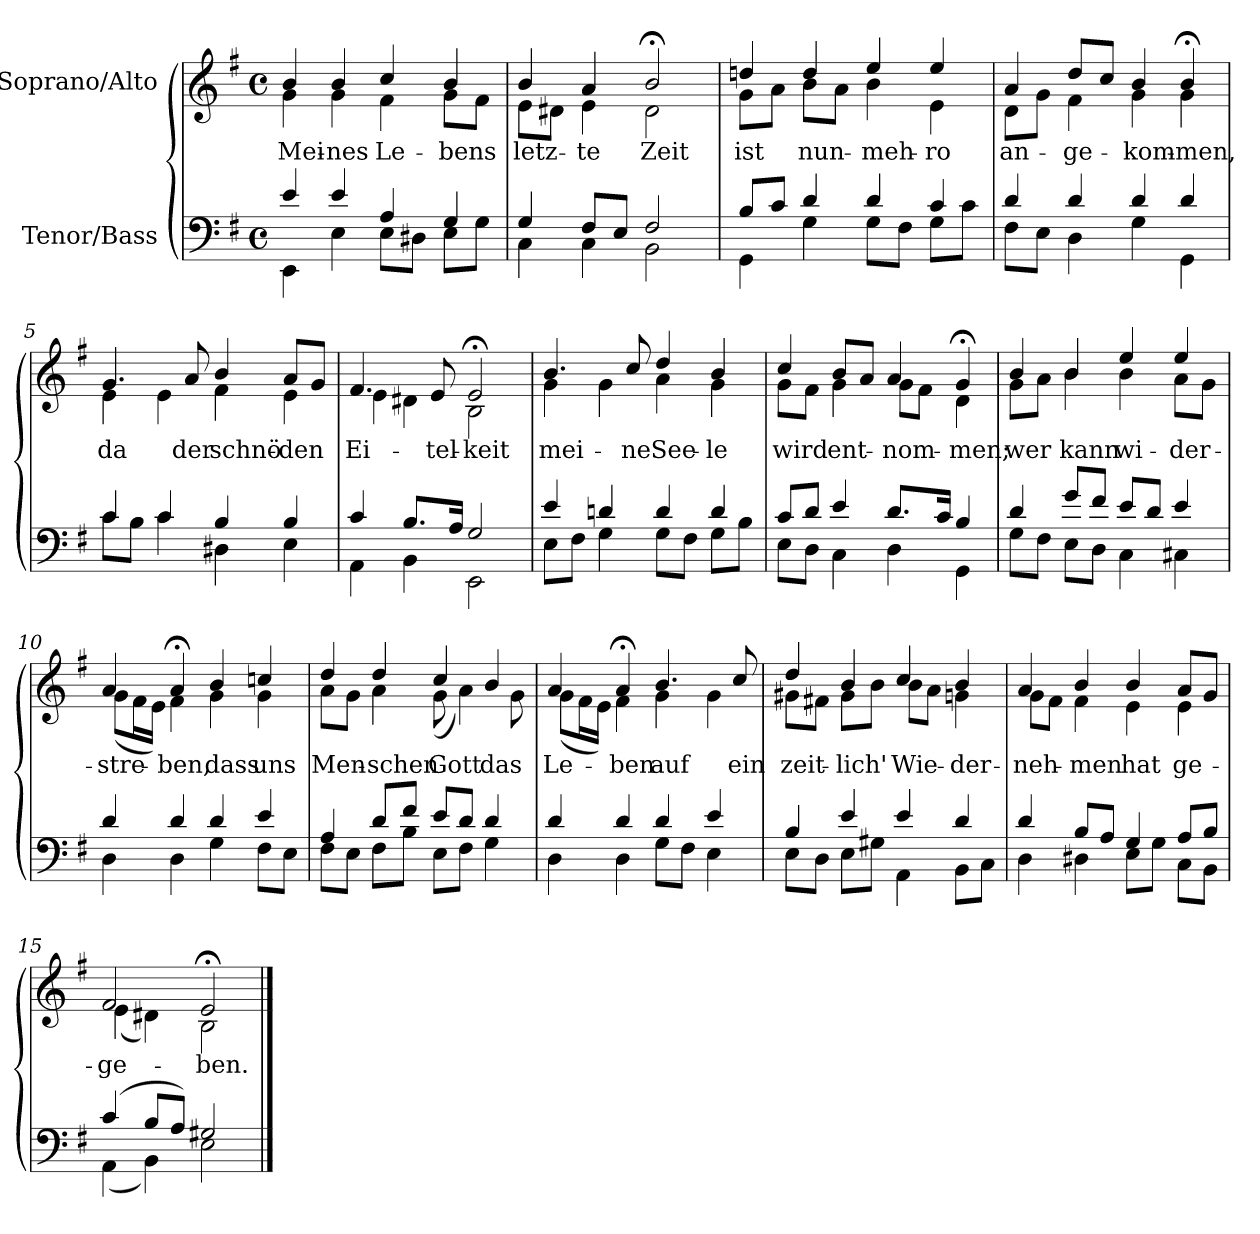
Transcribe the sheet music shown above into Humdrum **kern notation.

**kern	**kern	**text
*part2	*part1	*part1
*staff2	*staff1	*staff1
*I"Tenor/Bass	*I"Soprano/Alto	*
*clefF4	*clefG2	*
*k[f#]	*k[f#]	*
*M4/4	*M4/4	*
*met(c)	*met(c)	*
=1	=1	=1
*^	*	*
!	!	!	!LO:LY:b
*	*	*^	*
4e/	4EE\	4b/	4g\	Mei-
!	!	!	!	!LO:LY:b
4e/	4E\	4b/	4g\	-nes
!	!	!	!	!LO:LY:b
4A/	8E\L	4cc/	4f#\	Le-
.	8D#X\J	.	.	.
!	!	!	!	!LO:LY:b
4G/	8E\L	4b/	8g\L	-bens
.	8G\J	.	8f#\J	.
=2	=2	=2	=2	=2
!	!	!	!	!LO:LY:b
4G/	4C\	4b/	8e\L	letz-
.	.	.	8d#X\J	.
!	!	!	!	!LO:LY:b
8F#/L	4C\	4a/	4e\	-te
8E/J	.	.	.	.
!	!	!	!	!LO:LY:b
2F#/	2BB\	2b;</	2d#\	Zeit
=3	=3	=3	=3	=3
!	!	!	!	!LO:LY:b
8B/L	4GG\	4ddn/	8g\L	ist
8c/J	.	.	8a\J	.
!	!	!	!	!LO:LY:b
4d/	4G\	4dd/	8b\L	nun-
.	.	.	8a\J	.
!	!	!	!	!LO:LY:b
4d/	8G\L	4ee/	4b\	-meh-
.	8F#\J	.	.	.
!	!	!	!	!LO:LY:b
4c/	8G\L	4ee/	4e\	-ro
.	8c\J	.	.	.
=4	=4	=4	=4	=4
!	!	!	!	!LO:LY:b
4d/	8F#\L	4a/	8d\L	an-
.	8E\J	.	8g\J	.
!	!	!	!	!LO:LY:b
4d/	4D\	8dd/L	4f#\	-ge-
.	.	8cc/J	.	.
!	!	!	!	!LO:LY:b
4d/	4G\	4b/	4g\	-kom-
!	!	!	!	!LO:LY:b
4d/	4GG\	4b;</	4g\	-men,
=5	=5	=5	=5	=5
!	!	!	!	!LO:LY:b
4c/	8c\L	4.g/	4e\	da
.	8B\J	.	.	.
4c/	4c\	.	4e\	.
!	!	!	!	!LO:LY:b
.	.	8a/	.	der
!	!	!	!	!LO:LY:b
4B/	4D#X\	4b/	4f#\	schnö-
!	!	!	!	!LO:LY:b
4B/	4E\	8a/L	4e\	-den
.	.	8g/J	.	.
!!LO:LB:g=z	!!
=6	=6	=6	=6	=6
!	!	!	!	!LO:LY:b
4c/	4AA\	4.f#/	4e\	Ei-
8.B/L	4BB\	.	4d#X\	.
!	!	!	!	!LO:LY:b
.	.	8e/	.	-tel-
16A/Jk	.	.	.	.
!	!	!	!	!LO:LY:b
2G/	2EE\	2e;</	2B\	-keit
=7	=7	=7	=7	=7
!	!	!	!	!LO:LY:b
4e/	8E\L	4.b/	4g\	mei-
.	8F#\J	.	.	.
4dn/	4G\	.	4g\	.
!	!	!	!	!LO:LY:b
.	.	8cc/	.	-ne
!	!	!	!	!LO:LY:b
4d/	8G\L	4dd/	4a\	See-
.	8F#\J	.	.	.
!	!	!	!	!LO:LY:b
4d/	8G\L	4b/	4g\	-le
.	8B\J	.	.	.
=8	=8	=8	=8	=8
!	!	!	!	!LO:LY:b
8c/L	8E\L	4cc/	8g\L	wird
8d/J	8D\J	.	8f#\J	.
!	!	!	!	!LO:LY:b
4e/	4C\	8b/L	4g\	ent-
.	.	8a/J	.	.
!	!	!	!	!LO:LY:b
8.d/L	4D\	4a/	8g\L	-nom-
.	.	.	8f#\J	.
16c/Jk	.	.	.	.
!	!	!	!	!LO:LY:b
4B/	4GG\	4g;</	4d\	-men;
=9	=9	=9	=9	=9
!	!	!	!	!LO:LY:b
4d/	8G\L	4b/	8g\L	wer
.	8F#\J	.	8a\J	.
!	!	!	!	!LO:LY:b
8g/L	8E\L	4b/	4b\	kann
8f#/J	8D\J	.	.	.
!	!	!	!	!LO:LY:b
8e/L	4C\	4ee/	4b\	wi-
8d/J	.	.	.	.
!	!	!	!	!LO:LY:b
4e/	4C#X\	4ee/	8a\L	-der-
.	.	.	8g\J	.
=10	=10	=10	=10	=10
!	!	!	!	!LO:LY:b
4d/	4D\	4a/	(8g\L	-stre-
.	.	.	16f#\L	.
.	.	.	16e\JJ)	.
!	!	!	!	!LO:LY:b
4d/	4D\	4a;</	4f#\	-ben,
!	!	!	!	!LO:LY:b
4d/	4G\	4b/	4g\	dass
!	!	!	!	!LO:LY:b
4e/	8F#\L	4ccn/	4g\	uns
.	8E\J	.	.	.
!!LO:LB:g=z	!!
=11	=11	=11	=11	=11
!	!	!	!	!LO:LY:b
4A/	8F#\L	4dd/	8a\L	Men-
.	8E\J	.	8g\J	.
!	!	!	!	!LO:LY:b
8d/L	8F#\L	4dd/	4a\	-schen
8f#/J	8B\J	.	.	.
!	!	!	!	!LO:LY:b
8e/L	8E\L	4cc/	(8g\	Gott
8d/J	8F#\J	.	4a\)	.
!	!	!	!	!LO:LY:b
4d/	4G\	4b/	.	das
.	.	.	8g\	.
=12	=12	=12	=12	=12
!	!	!	!	!LO:LY:b
4d/	4D\	4a/	(8g\L	Le-
.	.	.	16f#\L	.
.	.	.	16e\JJ)	.
!	!	!	!	!LO:LY:b
4d/	4D\	4a;</	4f#\	-ben
!	!	!	!	!LO:LY:b
4d/	8G\L	4.b/	4g\	auf
.	8F#\J	.	.	.
4e/	4E\	.	4g\	.
!	!	!	!	!LO:LY:b
.	.	8cc/	.	ein
=13	=13	=13	=13	=13
!	!	!	!	!LO:LY:b
4B/	8E\L	4dd/	8g#X\L	zeit-
.	8D\J	.	8f#X\J	.
!	!	!	!	!LO:LY:b
4e/	8E\L	4b/	8g#\L	-lich'
.	8G#X\J	.	8b\J	.
!	!	!	!	!LO:LY:b
4e/	4AA\	4cc/	8b\L	Wie-
.	.	.	8a\J	.
!	!	!	!	!LO:LY:b
4d/	8BB\L	4b/	4gn\	-der-
.	8C\J	.	.	.
=14	=14	=14	=14	=14
!	!	!	!	!LO:LY:b
4d/	4D\	4a/	8g\L	-neh-
.	.	.	8f#\J	.
!	!	!	!	!LO:LY:b
8B/L	4D#X\	4b/	4f#\	-men
8A/J	.	.	.	.
!	!	!	!	!LO:LY:b
4G/	8E\L	4b/	4e\	hat
.	8G\J	.	.	.
!	!	!	!	!LO:LY:b
8A/L	8C\L	8a/L	4e\	ge-
8B/J	8BB\J	8g/J	.	.
=15	=15	=15	=15	=15
!	!	!	!	!LO:LY:b
(4c/	(4AA\	2f#/	(4e\	-ge-
8B/L	4BB\)	.	4d#X\)	.
8A/J)	.	.	.	.
!	!	!	!	!LO:LY:b
2G#X/	2E\	2e;</	2B\	-ben.
*v	*v	*	*	*
*	*v	*v	*
==	==	==
*-	*-	*-
